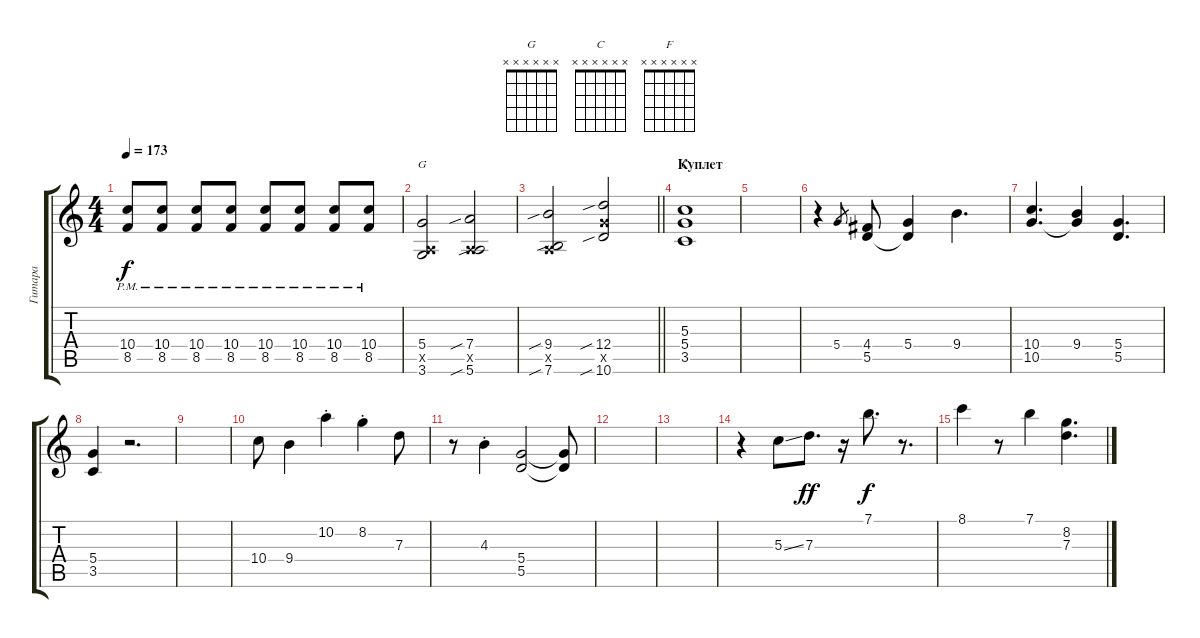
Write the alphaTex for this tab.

\track ("Гитара" "Гитара") {instrument acousticguitarsteel}
\staff {score tabs}
\tuning (E4 B3 G3 D3 A2 E2) {hide}
\chord ("G" x x x x x x)
\chord ("C" x x x x x x)
\chord ("F" x x x x x x)
\ts (4 4)
\tempo 173
\clef g2
\ks c
(10.4{pm} 8.5{pm}).8{dy f} (10.4{pm} 8.5{pm}).8 (10.4{pm} 8.5{pm}).8 (10.4{pm} 8.5{pm}).8 (10.4{pm} 8.5{pm}).8 (10.4{pm} 8.5{pm}).8 (10.4{pm} 8.5{pm}).8 (10.4{pm} 8.5{pm}).8 |
(5.4 0.5{x} 3.6).2{ch "G"} (7.4{sib} 0.5{x} 5.6{sib}).2 |
\barLineRight lightlight
(9.4{sib} 0.5{x} 7.6{sib}).2 (12.4{sib} 10.5{x} 10.6{sib}).2 |
\section ("" "Куплет")
(5.3 5.4 3.5).1{ch "C" volume 0} |
|
r.4{volume 13} 5.4.8{gr} (4.4 5.5).8 (5.4 5.5{t}).4 9.4.4{d} |
(10.4 10.5).4{d} (9.4 10.5{t}).4 (5.4 5.5).4{d} |
(5.4 3.5).4 r.2{d} |
|
10.4.8 9.4.4 10.2{st}.4 8.2{st}.4 7.3.8 |
r.8 4.3{st}.4 (5.4 5.5).2 (5.4{t} 5.5{t}).8 |
|
|
r.4 5.3{ss}.8 7.3.8{d dy ff} r.16 7.1.8{d dy f} r.8{d} |
8.1.4 r.8 7.1.4 (8.2 7.3).4{d}
